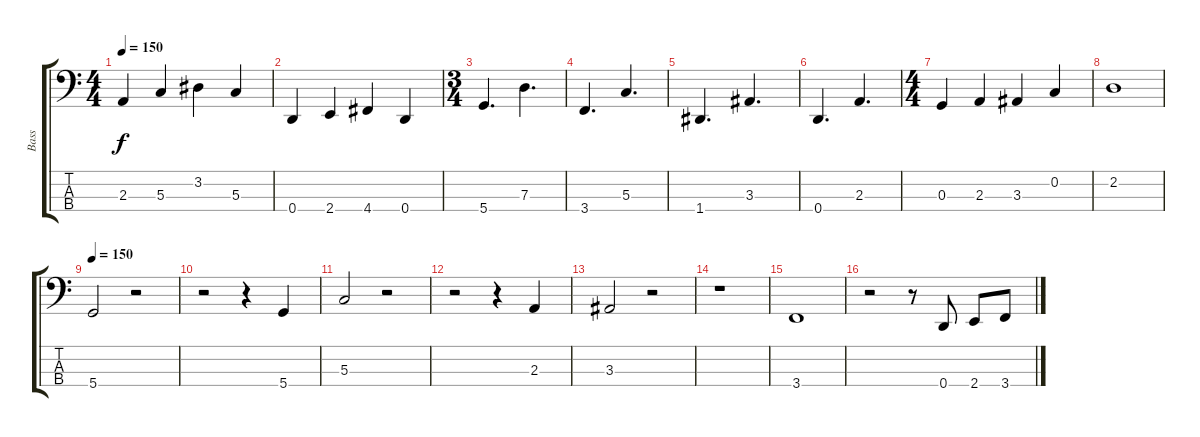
\track ("Bass" "Bass") {instrument electricbassfinger}
\staff {score tabs}
\tuning (F2 C2 G1 D1) {hide}
\ts (4 4)
\tempo 150
\clef f4
\ks c
2.3.4{dy f} 5.3.4 3.2.4 5.3.4 |
0.4.4 2.4.4 4.4.4 0.4.4 |
\ts (3 4)
5.4.4{d} 7.3.4{d} |
3.4.4{d} 5.3.4{d} |
1.4.4{d} 3.3.4{d} |
0.4.4{d} 2.3.4{d} |
\ts (4 4)
0.3.4 2.3.4 3.3.4 0.2.4 |
2.2.1 |
\tempo 150
5.4.2 r.2 |
r.2 r.4 5.4.4 |
5.3.2 r.2 |
r.2 r.4 2.3.4 |
3.3.2 r.2 |
r.1 |
3.4.1 |
r.2 r.8 0.4.8 2.4.8 3.4.8
